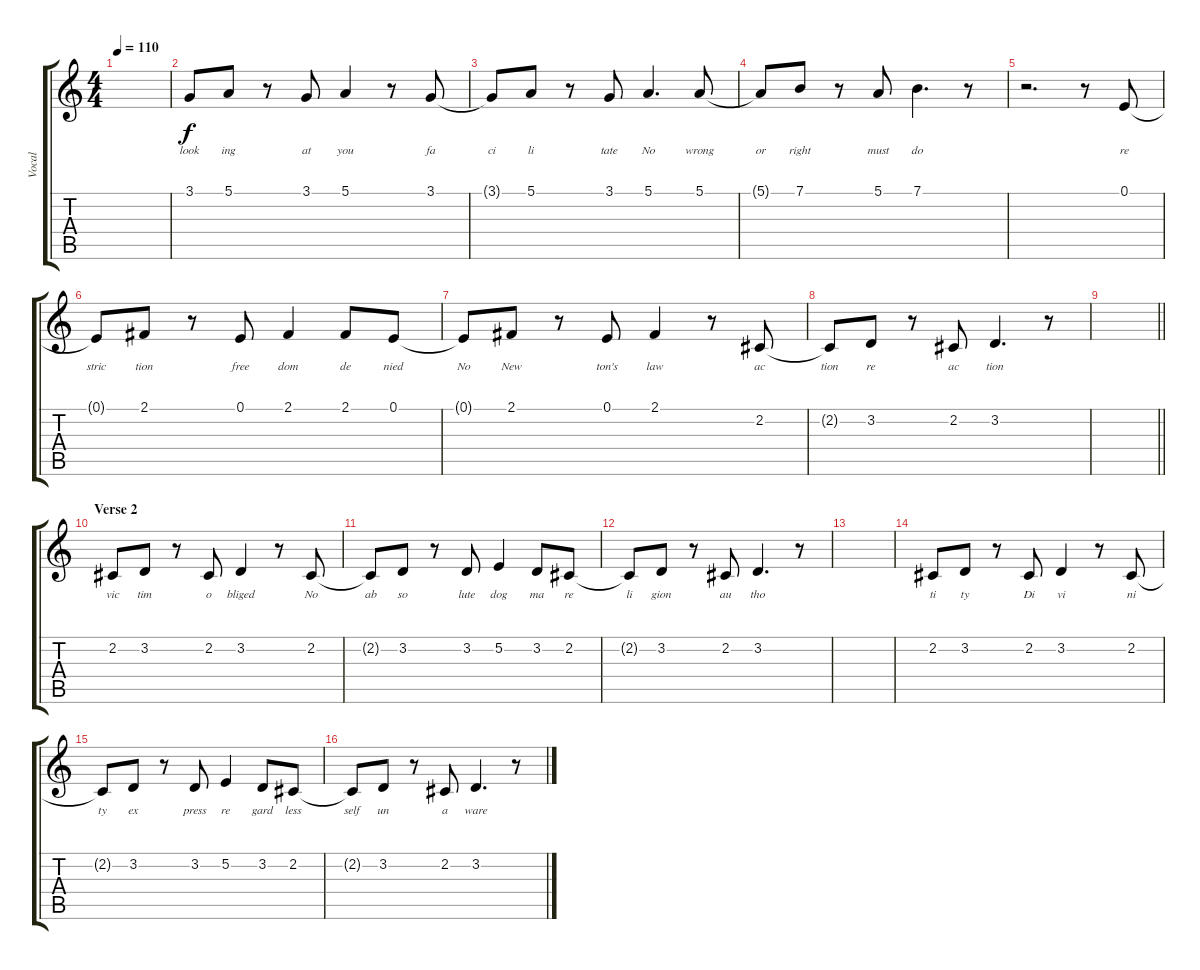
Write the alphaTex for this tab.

\track ("Vocal" "Vocal") {instrument acousticgrandpiano}
\staff {score tabs}
\tuning (E4 B3 G3 D3 A2 E2) {hide}
\ts (4 4)
\tempo 110
\clef g2
\ks c
|
3.1.8{lyrics (0 "look") lyrics (1 "") lyrics (2 "") lyrics (3 "") lyrics (4 "")} 5.1.8{lyrics (0 "ing") lyrics (1 "") lyrics (2 "") lyrics (3 "") lyrics (4 "")} r.8 3.1.8{lyrics (0 "at") lyrics (1 "") lyrics (2 "") lyrics (3 "") lyrics (4 "")} 5.1.4{lyrics (0 "you") lyrics (1 "") lyrics (2 "") lyrics (3 "") lyrics (4 "")} r.8 3.1.8{lyrics (0 "fa") lyrics (1 "") lyrics (2 "") lyrics (3 "") lyrics (4 "")} |
3.1{t}.8{lyrics (0 "ci") lyrics (1 "") lyrics (2 "") lyrics (3 "") lyrics (4 "")} 5.1.8{lyrics (0 "li") lyrics (1 "") lyrics (2 "") lyrics (3 "") lyrics (4 "")} r.8 3.1.8{lyrics (0 "tate") lyrics (1 "") lyrics (2 "") lyrics (3 "") lyrics (4 "")} 5.1.4{d lyrics (0 "No") lyrics (1 "") lyrics (2 "") lyrics (3 "") lyrics (4 "")} 5.1.8{lyrics (0 "wrong") lyrics (1 "") lyrics (2 "") lyrics (3 "") lyrics (4 "")} |
5.1{t}.8{lyrics (0 "or") lyrics (1 "") lyrics (2 "") lyrics (3 "") lyrics (4 "")} 7.1.8{lyrics (0 "right") lyrics (1 "") lyrics (2 "") lyrics (3 "") lyrics (4 "")} r.8 5.1.8{lyrics (0 "must") lyrics (1 "") lyrics (2 "") lyrics (3 "") lyrics (4 "")} 7.1.4{d lyrics (0 "do") lyrics (1 "") lyrics (2 "") lyrics (3 "") lyrics (4 "")} r.8 |
r.2{d} r.8 0.1.8{lyrics (0 "re") lyrics (1 "") lyrics (2 "") lyrics (3 "") lyrics (4 "")} |
0.1{t}.8{lyrics (0 "stric") lyrics (1 "") lyrics (2 "") lyrics (3 "") lyrics (4 "")} 2.1.8{lyrics (0 "tion") lyrics (1 "") lyrics (2 "") lyrics (3 "") lyrics (4 "")} r.8 0.1.8{lyrics (0 "free") lyrics (1 "") lyrics (2 "") lyrics (3 "") lyrics (4 "")} 2.1.4{lyrics (0 "dom") lyrics (1 "") lyrics (2 "") lyrics (3 "") lyrics (4 "")} 2.1.8{lyrics (0 "de") lyrics (1 "") lyrics (2 "") lyrics (3 "") lyrics (4 "")} 0.1.8{lyrics (0 "nied") lyrics (1 "") lyrics (2 "") lyrics (3 "") lyrics (4 "")} |
0.1{t}.8{lyrics (0 "No") lyrics (1 "") lyrics (2 "") lyrics (3 "") lyrics (4 "")} 2.1.8{lyrics (0 "New") lyrics (1 "") lyrics (2 "") lyrics (3 "") lyrics (4 "")} r.8 0.1.8{lyrics (0 "ton's") lyrics (1 "") lyrics (2 "") lyrics (3 "") lyrics (4 "")} 2.1.4{lyrics (0 "law") lyrics (1 "") lyrics (2 "") lyrics (3 "") lyrics (4 "")} r.8 2.2.8{lyrics (0 "ac") lyrics (1 "") lyrics (2 "") lyrics (3 "") lyrics (4 "")} |
2.2{t}.8{lyrics (0 "tion") lyrics (1 "") lyrics (2 "") lyrics (3 "") lyrics (4 "")} 3.2.8{lyrics (0 "re") lyrics (1 "") lyrics (2 "") lyrics (3 "") lyrics (4 "")} r.8 2.2.8{lyrics (0 "ac") lyrics (1 "") lyrics (2 "") lyrics (3 "") lyrics (4 "")} 3.2.4{d lyrics (0 "tion") lyrics (1 "") lyrics (2 "") lyrics (3 "") lyrics (4 "")} r.8 |
\barLineRight lightlight
|
\section ("" "Verse 2")
2.2.8{lyrics (0 "vic") lyrics (1 "") lyrics (2 "") lyrics (3 "") lyrics (4 "")} 3.2.8{lyrics (0 "tim") lyrics (1 "") lyrics (2 "") lyrics (3 "") lyrics (4 "")} r.8 2.2.8{lyrics (0 "o") lyrics (1 "") lyrics (2 "") lyrics (3 "") lyrics (4 "")} 3.2.4{lyrics (0 "bliged") lyrics (1 "") lyrics (2 "") lyrics (3 "") lyrics (4 "")} r.8 2.2.8{lyrics (0 "No") lyrics (1 "") lyrics (2 "") lyrics (3 "") lyrics (4 "")} |
2.2{t}.8{lyrics (0 "ab") lyrics (1 "") lyrics (2 "") lyrics (3 "") lyrics (4 "")} 3.2.8{lyrics (0 "so") lyrics (1 "") lyrics (2 "") lyrics (3 "") lyrics (4 "")} r.8 3.2.8{lyrics (0 "lute") lyrics (1 "") lyrics (2 "") lyrics (3 "") lyrics (4 "")} 5.2.4{lyrics (0 "dog") lyrics (1 "") lyrics (2 "") lyrics (3 "") lyrics (4 "")} 3.2.8{lyrics (0 "ma") lyrics (1 "") lyrics (2 "") lyrics (3 "") lyrics (4 "")} 2.2.8{lyrics (0 "re") lyrics (1 "") lyrics (2 "") lyrics (3 "") lyrics (4 "")} |
2.2{t}.8{lyrics (0 "li") lyrics (1 "") lyrics (2 "") lyrics (3 "") lyrics (4 "")} 3.2.8{lyrics (0 "gion") lyrics (1 "") lyrics (2 "") lyrics (3 "") lyrics (4 "")} r.8 2.2.8{lyrics (0 "au") lyrics (1 "") lyrics (2 "") lyrics (3 "") lyrics (4 "")} 3.2.4{d lyrics (0 "tho") lyrics (1 "") lyrics (2 "") lyrics (3 "") lyrics (4 "")} r.8 |
|
2.2.8{lyrics (0 "ti") lyrics (1 "") lyrics (2 "") lyrics (3 "") lyrics (4 "")} 3.2.8{lyrics (0 "ty") lyrics (1 "") lyrics (2 "") lyrics (3 "") lyrics (4 "")} r.8 2.2.8{lyrics (0 "Di") lyrics (1 "") lyrics (2 "") lyrics (3 "") lyrics (4 "")} 3.2.4{lyrics (0 "vi") lyrics (1 "") lyrics (2 "") lyrics (3 "") lyrics (4 "")} r.8 2.2.8{lyrics (0 "ni") lyrics (1 "") lyrics (2 "") lyrics (3 "") lyrics (4 "")} |
2.2{t}.8{lyrics (0 "ty") lyrics (1 "") lyrics (2 "") lyrics (3 "") lyrics (4 "")} 3.2.8{lyrics (0 "ex") lyrics (1 "") lyrics (2 "") lyrics (3 "") lyrics (4 "")} r.8 3.2.8{lyrics (0 "press") lyrics (1 "") lyrics (2 "") lyrics (3 "") lyrics (4 "")} 5.2.4{lyrics (0 "re") lyrics (1 "") lyrics (2 "") lyrics (3 "") lyrics (4 "")} 3.2.8{lyrics (0 "gard") lyrics (1 "") lyrics (2 "") lyrics (3 "") lyrics (4 "")} 2.2.8{lyrics (0 "less") lyrics (1 "") lyrics (2 "") lyrics (3 "") lyrics (4 "")} |
2.2{t}.8{lyrics (0 "self") lyrics (1 "") lyrics (2 "") lyrics (3 "") lyrics (4 "")} 3.2.8{lyrics (0 "un") lyrics (1 "") lyrics (2 "") lyrics (3 "") lyrics (4 "")} r.8 2.2.8{lyrics (0 "a") lyrics (1 "") lyrics (2 "") lyrics (3 "") lyrics (4 "")} 3.2.4{d lyrics (0 "ware") lyrics (1 "") lyrics (2 "") lyrics (3 "") lyrics (4 "")} r.8
